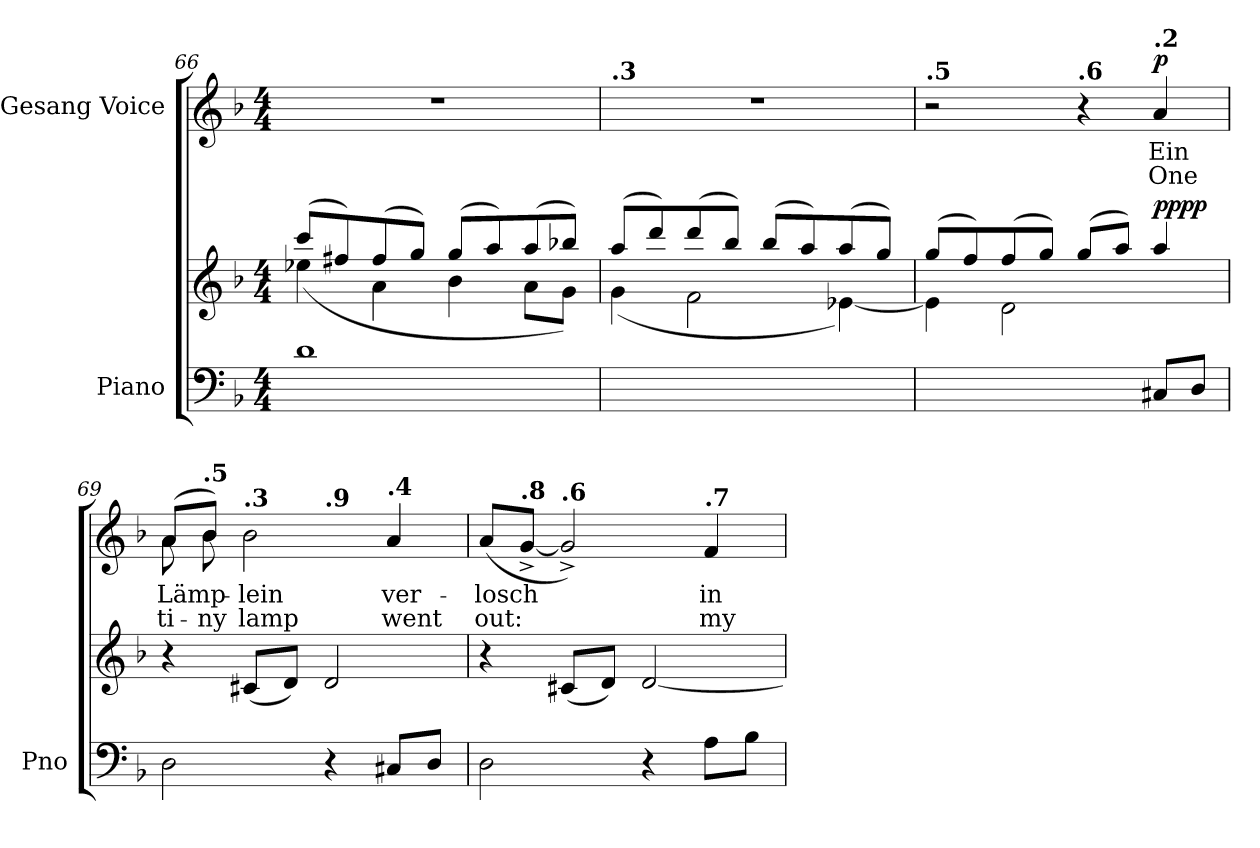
**kern	**kern	**dynam	**kern	**text	**text	**dynam
*part2	*part2	*part2	*part1	*part1	*part1	*part1
*staff3	*staff2	*staff2/3	*staff1	*staff1	*staff1	*staff1
*I"Piano	*	*	*I"Gesang Voice	*	*	*
*I'Pno	*	*	*	*	*	*
*clefF4	*clefG2	*	*clefG2	*	*	*
*k[b-]	*k[b-]	*	*k[b-]	*	*	*
*M4/4	*M4/4	*	*M4/4	*	*	*
*MM70	*MM70	*	*MM70	*	*	*
=66	=66	=66	=66	=66	=66	=66
*	*^	*	*	*	*	*
1d	(>8ccc/L	(4ee-X\	.	1r	.	.	.
.	8ff#X/)	.	.	.	.	.	.
.	(>8ff#/	4a\	.	.	.	.	.
.	8gg/J)	.	.	.	.	.	.
.	(>8gg/L	4b-\	.	.	.	.	.
.	8aa/)	.	.	.	.	.	.
.	(>8aa/	8a\L	.	.	.	.	.
.	8bb-X/J)	8g\J)	.	.	.	.	.
=67	=67	=67	=67	=67	=67	=67	=67
*	*	*	*	*MM68	*	*	*
!	!	!	!	!LO:TX:a:B:t=.3	!	!	!
1ryy	(>8aa/L	(4g\	.	1r	.	.	.
.	8ddd/)	.	.	.	.	.	.
.	(>8ddd/	2f\	.	.	.	.	.
.	8bb-/J)	.	.	.	.	.	.
.	(>8bb-/L	.	.	.	.	.	.
.	8aa/)	.	.	.	.	.	.
.	(>8aa/	[4e-X\)	.	.	.	.	.
.	8gg/J)	.	.	.	.	.	.
=68	=68	=68	=68	=68	=68	=68	=68
*	*	*	*	*MM66	*	*	*
*^	*	*	*	*	*	*	*
!	!	!	!	!	!LO:TX:a:B:t=.5	!	!	!
2.ryy	1rGGyy	(>8gg/L	4e-\]	.	2r	.	.	.
.	.	8ff/)	.	.	.	.	.	.
.	.	(>8ff/	2d\	.	.	.	.	.
.	.	8gg/J)	.	.	.	.	.	.
*	*	*	*	*	*MM65	*	*	*
!	!	!	!	!	!LO:TX:a:B:t=.6	!	!	!
.	.	(>8gg/L	.	.	4r	.	.	.
.	.	8aa/J)	.	.	.	.	.	.
*	*	*	*	*	*MM65	*	*	*
!	!	!	!	!	!LO:TX:a:B:t=.2	!	!	!
!	!	!	!	!LO:DY:b	!	!LO:LY:b	!LO:LY:b	!
!	!	!	!	!LO:DY:n=1:a	!	!	!	!LO:DY:a
8C#X/L	.	4aa/	4ryy	pp pp	4a/	Ein	One	p
8D/J	.	.	.	.	.	.	.	.
*v	*v	*	*	*	*	*	*	*
*	*v	*v	*	*	*	*	*
!!LO:PB:g=z
=69	=69	=69	=69	=69	=69	=69
*	*	*	*MM64	*	*	*
!	!	!	!LO:TX:a:i:t=ritornare al Tempo I.	!	!	!
!	!	!	!LO:TX:a:t=zum Tempo I. zurückkehrend	!	!	!
!	!	!	!LO:TX:a:B:t=.8	!	!	!
!	!	!	!	!LO:LY:b	!LO:LY:b	!
*	*	*	*^	*	*	*
2D\	4r	.	(>8a/L	8a\	Lämp-	ti-	.
*	*	*	*MM64	*	*	*	*
!	!	!	!LO:TX:a:B:t=.5	!	!	!	!
!	!	!	!	!	!	!LO:LY:b	!
.	.	.	8b-/J)	8b-\	.	-ny	.
*	*	*	*MM64	*	*	*	*
!	!	!	!LO:TX:a:B:t=.3	!	!	!	!
!	!	!	!	!	!LO:LY:b	!LO:LY:b	!
.	(8c#X/L	.	2b-\	4ryy	-lein	lamp	.
.	8d/J)	.	.	.	.	.	.
*	*	*	*MM63	*	*	*	*
!	!	!	!	!LO:TX:a:B:t=.9	!	!	!
4r	2d/	.	.	2ryy	.	.	.
*	*	*	*MM63	*	*	*	*
!	!	!	!LO:TX:a:B:t=.4	!	!	!	!
!	!	!	!	!	!LO:LY:b	!LO:LY:b	!
8C#X/L	.	.	4a/	.	ver-	went	.
8D/J	.	.	.	.	.	.	.
*	*	*	*v	*v	*	*	*
=70	=70	=70	=70	=70	=70	=70
*	*	*	*MM63	*	*	*
!	!	!	!	!LO:LY:b	!LO:LY:b	!
2D\	4r	.	(8a/L	-losch	out:	.
*	*	*	*MM62	*	*	*
!	!	!	!LO:TX:a:B:t=.8	!	!	!
.	.	.	[8g^/J	.	.	.
*	*	*	*MM62	*	*	*
!	!	!	!LO:TX:a:B:t=.6	!	!	!
.	(8c#X/L	.	2g^/])	.	.	.
.	8d/J)	.	.	.	.	.
4r	[2d/	.	.	.	.	.
*	*	*	*MM61	*	*	*
!	!	!	!LO:TX:a:B:t=.7	!	!	!
!	!	!	!	!LO:LY:b	!LO:LY:b	!
8A\L	.	.	4f/	in	my	.
8B-\J	.	.	.	.	.	.
=	=	=	=	=	=	=
*-	*-	*-	*-	*-	*-	*-
